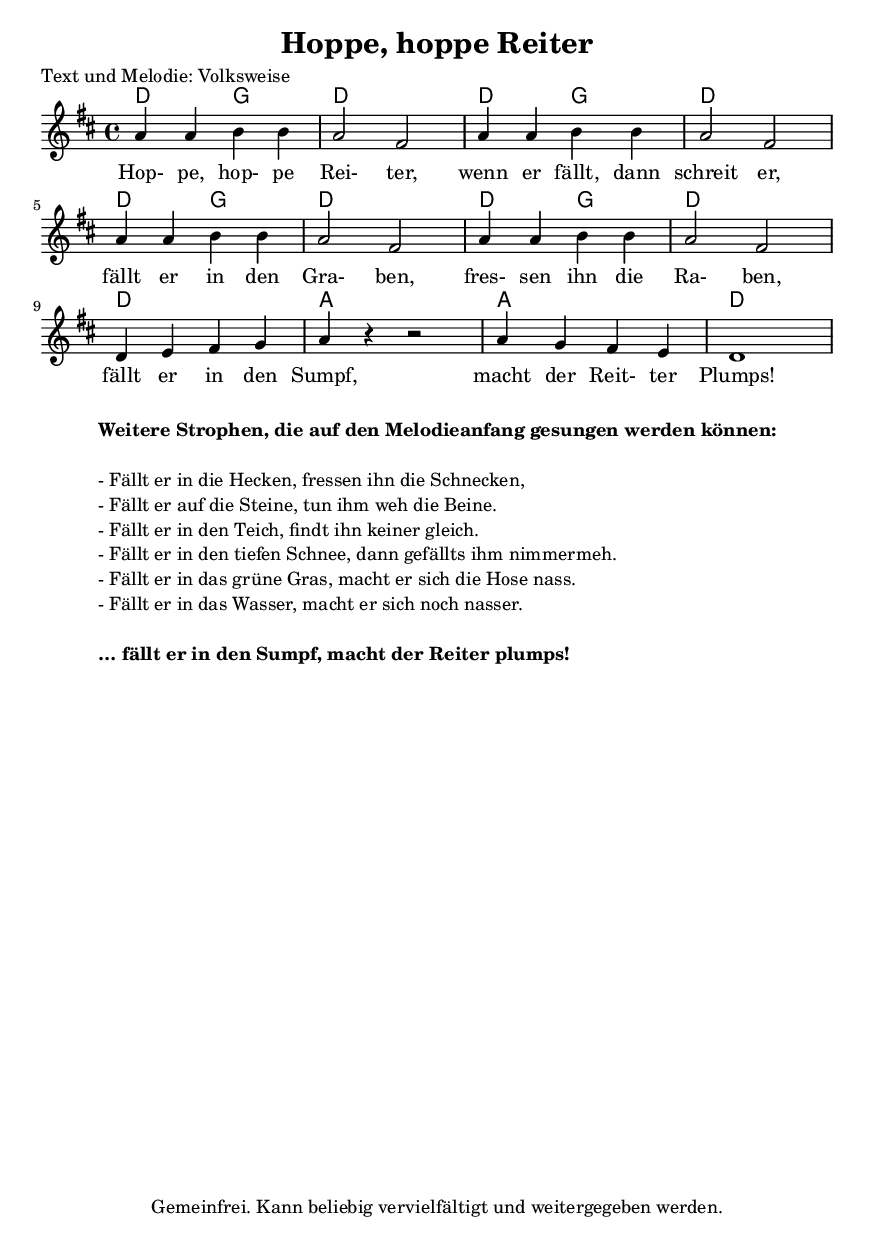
\version "2.12.3"

\include "default.ly"
\header {
  title = "Hoppe, hoppe Reiter"
  poet = "Text und Melodie: Volksweise"
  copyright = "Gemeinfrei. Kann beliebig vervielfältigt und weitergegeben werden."
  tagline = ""
}

#(set-global-staff-size 16)

Melodie = {
  a'4 a' b' b'|a'2 fis'|
  a'4 a' b' b'|a'2 fis'| \break
  a'4 a' b' b'|a'2 fis'|
  a'4 a' b' b'|a'2 fis'| \break
  d'4 e' fis' g'|a'4 r4 r2|
  a'4 g' fis' e' |d'1
}

Text = \lyricmode {
  Hop- pe, hop- pe Rei- ter,
  wenn er fällt, dann schreit er,
  fällt er in den Gra- ben,
  fres- sen ihn die Ra- ben,
  fällt er in den Sumpf,
  macht der Reit- ter Plumps!
}

Harmonien = \chordmode {
  d2 g d1
  d2 g d1
  d2 g d1
  d2 g d1
  d1 a
  a d
}

\score {
  <<
    \new ChordNames {
      \Harmonien
    }
    \new Voice = "eins" {
      \clef violin
      \key d \major
      \time 4/4
      \autoBeamOff \Melodie
    }
    \new Lyrics \lyricsto "eins" \Text
  >>

  \layout { }
  % \midi { }
}
\markup {
  \fill-line {
    \column {
      \line {
        \column {
          \bold "Weitere Strophen, die auf den Melodieanfang gesungen werden können:"
          " "
          "- Fällt er in die Hecken, fressen ihn die Schnecken,"
          "- Fällt er auf die Steine, tun ihm weh die Beine."
          "- Fällt er in den Teich, findt ihn keiner gleich."
          "- Fällt er in den tiefen Schnee, dann gefällts ihm nimmermeh."
          "- Fällt er in das grüne Gras, macht er sich die Hose nass."
          "- Fällt er in das Wasser, macht er sich noch nasser."
          " "
          \bold "… fällt er in den Sumpf, macht der Reiter plumps!"
        }
      }
    }
  }
}

 % some settings % vim: sw=2 et
